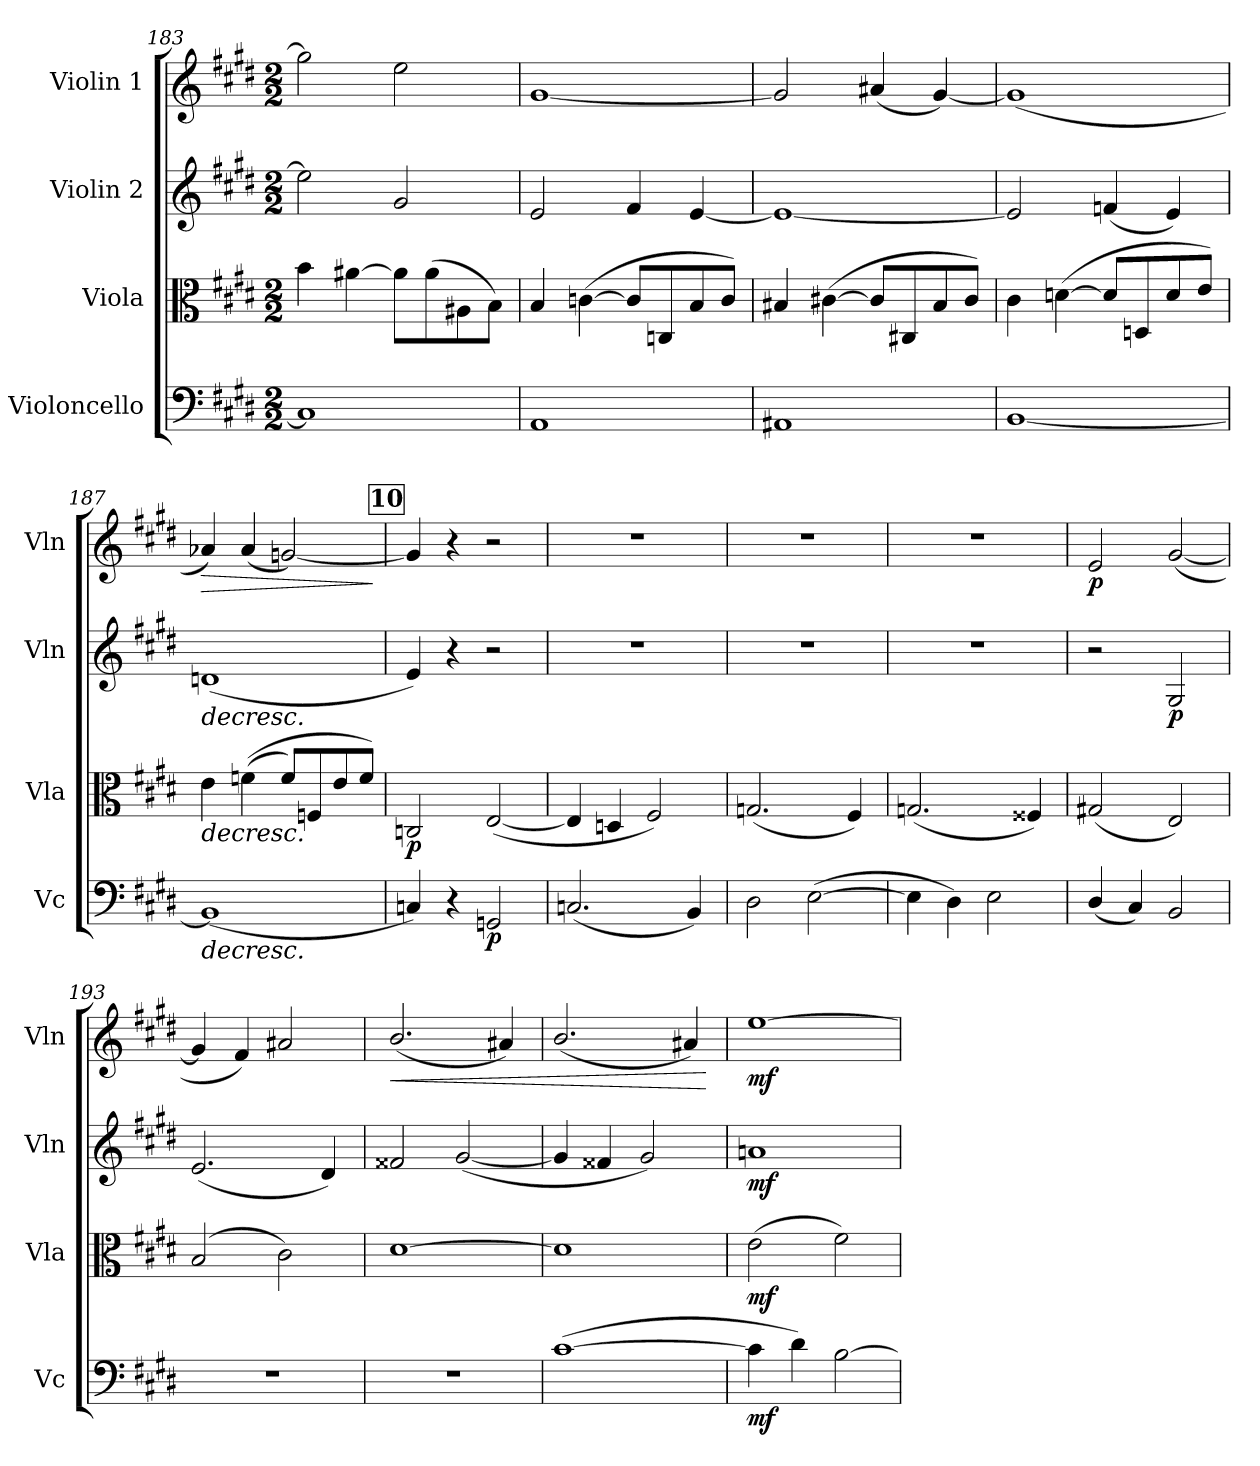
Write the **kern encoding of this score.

**kern	**dynam	**kern	**dynam	**kern	**dynam	**kern	**dynam
*part4	*part4	*part3	*part3	*part2	*part2	*part1	*part1
*staff4	*staff4	*staff3	*staff3	*staff2	*staff2	*staff1	*staff1
*I"Violoncello	*	*I"Viola	*	*I"Violin 2	*	*I"Violin 1	*
*I'Vc	*	*I'Vla	*	*I'Vln	*	*I'Vln	*
!!LO:LB:g=z
*clefF4	*	*clefC3	*	*clefG2	*	*clefG2	*
*k[f#c#g#d#]	*	*k[f#c#g#d#]	*	*k[f#c#g#d#]	*	*k[f#c#g#d#]	*
*M2/2	*	*M2/2	*	*M2/2	*	*M2/2	*
=183	=183	=183	=183	=183	=183	=183	=183
1C#]	.	4b\	.	2ee\]	.	2gg#\]	.
.	.	[4a#X\	.	.	.	.	.
.	.	8a#\L]	.	2g#/	.	2ee\	.
.	.	(8a#\	.	.	.	.	.
.	.	8A#X\	.	.	.	.	.
.	.	8B\J)	.	.	.	.	.
=184	=184	=184	=184	=184	=184	=184	=184
1AA	.	4B/	.	2e/	.	[1g#	.
.	.	([4cn\	.	.	.	.	.
.	.	8c/L]	.	4f#/	.	.	.
.	.	8Cn/	.	.	.	.	.
.	.	8B/	.	[4e/	.	.	.
.	.	8c/J)	.	.	.	.	.
=185	=185	=185	=185	=185	=185	=185	=185
1AA#X	.	4B#X/	.	1e_	.	2g#/]	.
.	.	([4c#X\	.	.	.	.	.
.	.	8c#/L]	.	.	.	(4a#X/	.
.	.	8C#X/	.	.	.	.	.
.	.	8B#/	.	.	.	[4g#/)	.
.	.	8c#/J)	.	.	.	.	.
=186	=186	=186	=186	=186	=186	=186	=186
[1BB	.	4c#\	.	2e/]	.	(1g#]	.
.	.	([4dn\	.	.	.	.	.
.	.	8d/L]	.	(4fn/	.	.	.
.	.	8Dn/	.	.	.	.	.
.	.	8d/	.	4e/)	.	.	.
.	.	8e/J)	.	.	.	.	.
=187	=187	=187	=187	=187	=187	=187	=187
!	!LO:HP:b	!	!LO:HP:b	!	!LO:HP:b	!	!LO:HP:b
(1BB]	>	4e\	>	(1dn	>	4a-X/)	>
.	.	((4fn\	.	.	.	(4a-/	.
.	.	8f/L)	.	.	.	[2gn/)	.
.	.	8Fn/	.	.	.	.	.
.	.	8e/	.	.	.	.	.
.	.	8f/J)	.	.	.	.	.
.	.	.	.	.	.	.	]
!!LO:LB:g=z
!!LO:REH:place=s1:a:B:cj:fs=14:t=10
=188	=188	=188	=188	=188	=188	=188	=188
!	!	!	!LO:DY:b	!	!	!	!
4Cn/)	.	2Cn/	p	4e/)	.	4gn/]	.
4r	.	.	.	4r	.	4r	.
!	!LO:DY:b	!	!	!	!	!	!
2GGn/	p	([2E/	.	2r	.	2r	.
=189	=189	=189	=189	=189	=189	=189	=189
(2.Cn/	.	4E/]	.	1r	.	1r	.
.	.	4Dn/	.	.	.	.	.
.	.	2F#/)	.	.	.	.	.
4BB/)	.	.	.	.	.	.	.
=190	=190	=190	=190	=190	=190	=190	=190
2D#i\	.	(2.Gn/	.	1r	.	1r	.
([2E\	.	.	.	.	.	.	.
.	.	4F#/)	.	.	.	.	.
=191	=191	=191	=191	=191	=191	=191	=191
4E\]	.	(2.Gn/	.	1r	.	1r	.
4D#\)	.	.	.	.	.	.	.
2E\	.	.	.	.	.	.	.
.	.	4F##X/)	.	.	.	.	.
=192	=192	=192	=192	=192	=192	=192	=192
!	!	!	!	!	!	!	!LO:DY:b
(4D#/	.	(2G#X/	.	2r	.	2e/	p
4C#/)	.	.	.	.	.	.	.
!	!	!	!	!	!LO:DY:b	!	!
2BB/	.	2E/)	.	2G#/	p	([2g#/	.
=193	=193	=193	=193	=193	=193	=193	=193
1r	.	(2B/	.	(2.e/	.	4g#/]	.
.	.	.	.	.	.	4f#/)	.
.	.	2c#\)	.	.	.	2a#X/	.
.	.	.	.	4d#/)	.	.	.
!!LO:LB:g=z
=194	=194	=194	=194	=194	=194	=194	=194
!	!	!	!	!	!	!	!LO:HP:b
1r	.	[1d#	.	2f##X/	.	(2.b/	<
.	.	.	.	([2g#/	.	.	.
.	.	.	.	.	.	4a#X/)	.
=195	=195	=195	=195	=195	=195	=195	=195
([1c#	.	1d#]	.	4g#/]	.	(2.b/	.
.	.	.	.	4f##X/	.	.	.
.	.	.	.	2g#/)	.	.	.
.	.	.	.	.	.	4a#X/)	.
.	]	.	]	.	]	.	[
=196	=196	=196	=196	=196	=196	=196	=196
!	!LO:DY:b	!	!LO:DY:b	!	!LO:DY:b	!	!LO:DY:b
4c#\]	mf	(2e\	mf	1ani	mf	[1ee	mf
4d#\)	.	.	.	.	.	.	.
[2B\	.	2f#\)	.	.	.	.	.
=	=	=	=	=	=	=	=
*-	*-	*-	*-	*-	*-	*-	*-
